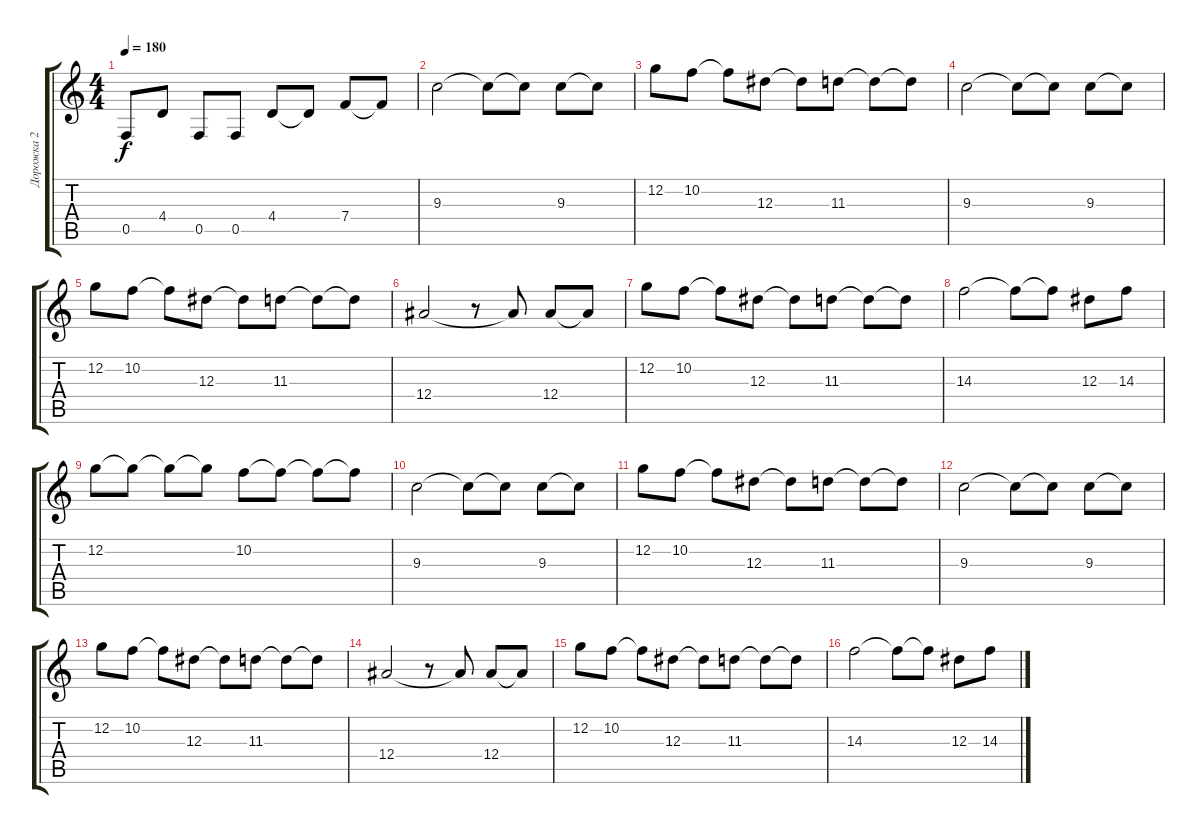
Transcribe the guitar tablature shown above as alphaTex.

\track ("Дорожка 2" "Дорожка 2") {instrument distortionguitar}
\staff {score tabs}
\tuning (C4 G3 Eb3 Bb2 F2 C2) {hide}
\ts (4 4)
\tempo 180
\clef g2
\ks c
0.5.8{dy f} 4.4.8 0.5.8 0.5.8 4.4.8 4.4{t}.8 7.4.8 7.4{t}.8 |
9.3.2 9.3{t}.8 9.3{t}.8 9.3.8 9.3{t}.8 |
12.2.8 10.2.8 10.2{t}.8 12.3.8 12.3{t}.8 11.3.8 11.3{t}.8 11.3{t}.8 |
9.3.2 9.3{t}.8 9.3{t}.8 9.3.8 9.3{t}.8 |
12.2.8 10.2.8 10.2{t}.8 12.3.8 12.3{t}.8 11.3.8 11.3{t}.8 11.3{t}.8 |
12.4.2 r.8 12.4{t}.8 12.4.8 12.4{t}.8 |
12.2.8 10.2.8 10.2{t}.8 12.3.8 12.3{t}.8 11.3.8 11.3{t}.8 11.3{t}.8 |
14.3.2 14.3{t}.8 14.3{t}.8 12.3.8 14.3.8 |
12.2.8 12.2{t}.8 12.2{t}.8 12.2{t}.8 10.2.8 10.2{t}.8 10.2{t}.8 10.2{t}.8 |
9.3.2 9.3{t}.8 9.3{t}.8 9.3.8 9.3{t}.8 |
12.2.8 10.2.8 10.2{t}.8 12.3.8 12.3{t}.8 11.3.8 11.3{t}.8 11.3{t}.8 |
9.3.2 9.3{t}.8 9.3{t}.8 9.3.8 9.3{t}.8 |
12.2.8 10.2.8 10.2{t}.8 12.3.8 12.3{t}.8 11.3.8 11.3{t}.8 11.3{t}.8 |
12.4.2 r.8 12.4{t}.8 12.4.8 12.4{t}.8 |
12.2.8 10.2.8 10.2{t}.8 12.3.8 12.3{t}.8 11.3.8 11.3{t}.8 11.3{t}.8 |
14.3.2 14.3{t}.8 14.3{t}.8 12.3.8 14.3.8
